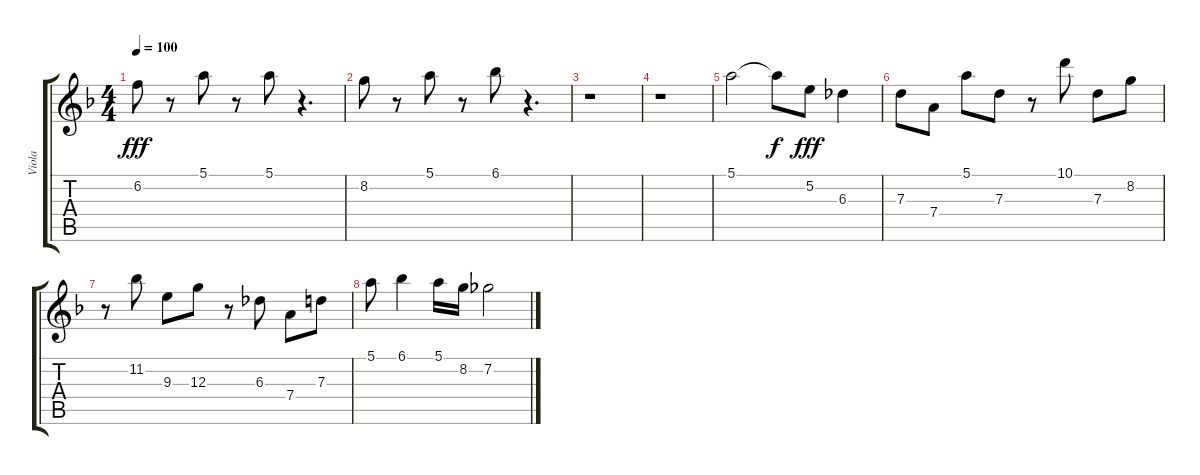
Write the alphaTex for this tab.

\track ("Viola" "Viola") {instrument overdrivenguitar}
\staff {score tabs}
\tuning (E4 B3 G3 D3 A2 E2) {hide}
\ts (4 4)
\tempo 100
\clef g2
\ks dminor
6.2.8{dy fff} r.8 5.1.8 r.8 5.1.8 r.4{d} |
8.2.8 r.8 5.1.8 r.8 6.1.8 r.4{d} |
r.1 |
r.1 |
5.1.2 5.1{t}.8{dy f} 5.2.8{dy fff} 6.3.4 |
7.3.8 7.4.8 5.1.8 7.3.8 r.8 10.1.8 7.3.8 8.2.8 |
r.8 11.2.8 9.3.8 12.3.8 r.8 6.3.8 7.4.8 7.3.8 |
5.1.8 6.1.4 5.1.16 8.2.16 7.2.2
